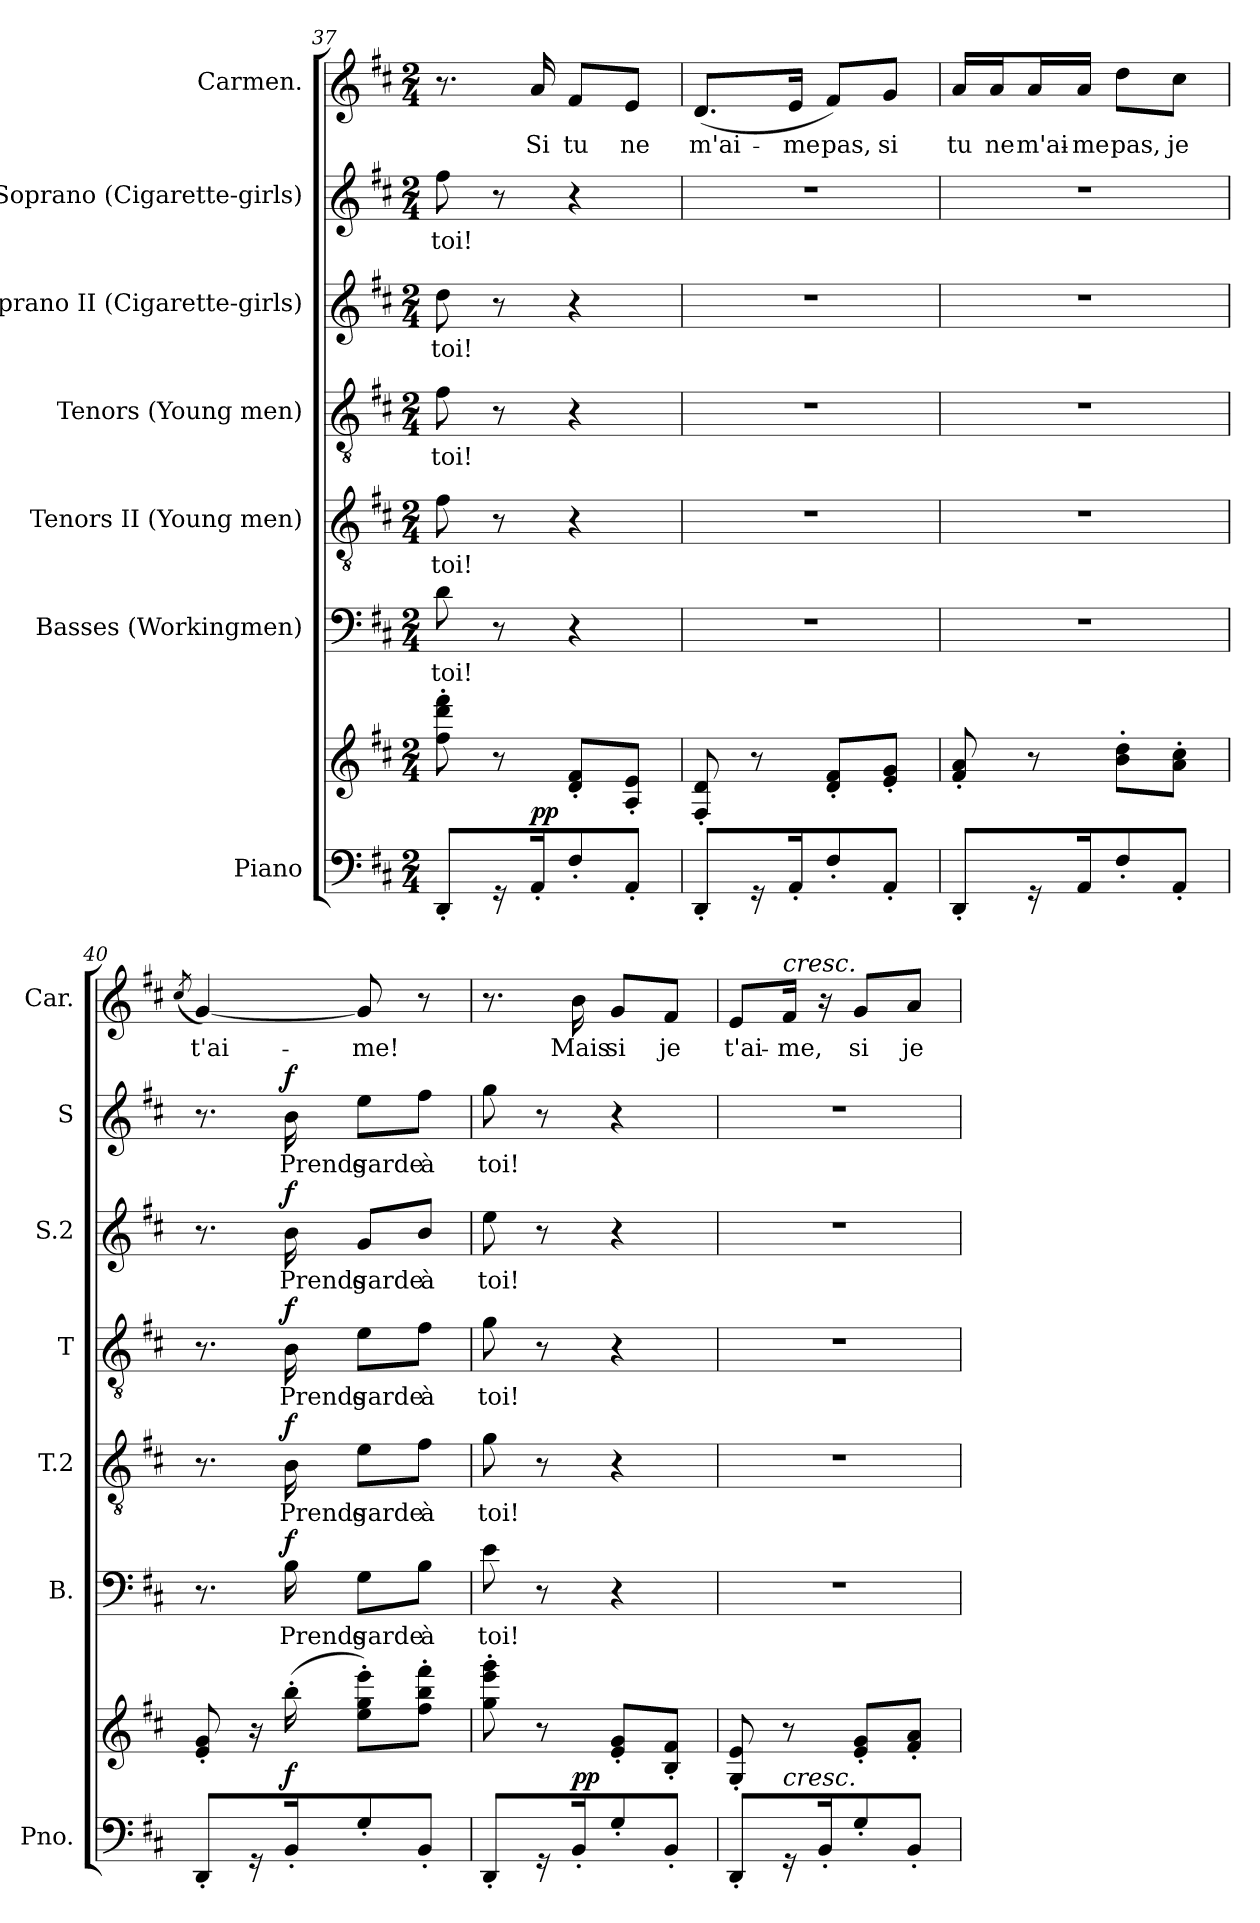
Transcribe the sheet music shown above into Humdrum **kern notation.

**kern	**kern	**dynam	**kern	**text	**dynam	**kern	**text	**dynam	**kern	**text	**dynam	**kern	**text	**dynam	**kern	**text	**dynam	**kern	**text
*part7	*part7	*part7	*part6	*part6	*part6	*part5	*part5	*part5	*part4	*part4	*part4	*part3	*part3	*part3	*part2	*part2	*part2	*part1	*part1
*staff8	*staff7	*staff7/8	*staff6	*staff6	*staff6	*staff5	*staff5	*staff5	*staff4	*staff4	*staff4	*staff3	*staff3	*staff3	*staff2	*staff2	*staff2	*staff1	*staff1
*I"Piano	*	*	*I"Basses (Workingmen)	*	*	*I"Tenors II (Young men)	*	*	*I"Tenors (Young men)	*	*	*I"Soprano II  (Cigarette-girls)	*	*	*I"Soprano (Cigarette-girls)	*	*	*I"Carmen.	*
*I'Pno.	*	*	*I'B.	*	*	*I'T.2	*	*	*I'T	*	*	*I'S.2	*	*	*I'S	*	*	*I'Car.	*
*clefF4	*clefG2	*	*clefF4	*	*	*clefGv2	*	*	*clefGv2	*	*	*clefG2	*	*	*clefG2	*	*	*clefG2	*
*k[f#c#]	*k[f#c#]	*	*k[f#c#]	*	*	*k[f#c#]	*	*	*k[f#c#]	*	*	*k[f#c#]	*	*	*k[f#c#]	*	*	*k[f#c#]	*
*M2/4	*M2/4	*	*M2/4	*	*	*M2/4	*	*	*M2/4	*	*	*M2/4	*	*	*M2/4	*	*	*M2/4	*
=37	=37	=37	=37	=37	=37	=37	=37	=37	=37	=37	=37	=37	=37	=37	=37	=37	=37	=37	=37
!	!	!	!	!LO:LY:b	!	!	!LO:LY:b	!	!	!LO:LY:b	!	!	!LO:LY:b	!	!	!LO:LY:b	!	!	!
8DD'/L	8ff#\' 8ddd\' 8fff#\'	.	8d\	toi!	.	8f#\	toi!	.	8f#\	toi!	.	8dd\	toi!	.	8ff#\	toi!	.	8.r	.
16r	8r	.	8r	.	.	8r	.	.	8r	.	.	8r	.	.	8r	.	.	.	.
!	!	!LO:DY:a=2	!	!	!	!	!	!	!	!	!	!	!	!	!	!	!	!	!LO:LY:b
16AA'/K	.	pp	.	.	.	.	.	.	.	.	.	.	.	.	.	.	.	16a/	Si
!	!	!	!	!	!	!	!	!	!	!	!	!	!	!	!	!	!	!	!LO:LY:b
8F#'/	8d/' 8f#/'L	.	4r	.	.	4r	.	.	4r	.	.	4r	.	.	4r	.	.	8f#/L	tu
!	!	!	!	!	!	!	!	!	!	!	!	!	!	!	!	!	!	!	!LO:LY:b
8AA'/J	8A/' 8e/'J	.	.	.	.	.	.	.	.	.	.	.	.	.	.	.	.	8e/J	ne
=38	=38	=38	=38	=38	=38	=38	=38	=38	=38	=38	=38	=38	=38	=38	=38	=38	=38	=38	=38
!	!	!	!	!	!	!	!	!	!	!	!	!	!	!	!	!	!	!	!LO:LY:b
8DD'/L	8F#/' 8d/'	.	2r	.	.	2r	.	.	2r	.	.	2r	.	.	2r	.	.	(<8.d/L	m'ai-
16r	8r	.	.	.	.	.	.	.	.	.	.	.	.	.	.	.	.	.	.
!	!	!	!	!	!	!	!	!	!	!	!	!	!	!	!	!	!	!	!LO:LY:b
16AA'/K	.	.	.	.	.	.	.	.	.	.	.	.	.	.	.	.	.	16e/Jk	-me
!	!	!	!	!	!	!	!	!	!	!	!	!	!	!	!	!	!	!	!LO:LY:b
8F#'/	8d/' 8f#/'L	.	.	.	.	.	.	.	.	.	.	.	.	.	.	.	.	8f#/L)	pas,
!	!	!	!	!	!	!	!	!	!	!	!	!	!	!	!	!	!	!	!LO:LY:b
8AA'/J	8e/' 8g/'J	.	.	.	.	.	.	.	.	.	.	.	.	.	.	.	.	8g/J	si
!!LO:PB:g=z
=39	=39	=39	=39	=39	=39	=39	=39	=39	=39	=39	=39	=39	=39	=39	=39	=39	=39	=39	=39
!	!	!	!	!	!	!	!	!	!	!	!	!	!	!	!	!	!	!	!LO:LY:b
8DD'/L	8f#/' 8a/'	.	2r	.	.	2r	.	.	2r	.	.	2r	.	.	2r	.	.	16a/LL	tu
!	!	!	!	!	!	!	!	!	!	!	!	!	!	!	!	!	!	!	!LO:LY:b
.	.	.	.	.	.	.	.	.	.	.	.	.	.	.	.	.	.	16a/J	ne
!	!	!	!	!	!	!	!	!	!	!	!	!	!	!	!	!	!	!	!LO:LY:b
16r	8r	.	.	.	.	.	.	.	.	.	.	.	.	.	.	.	.	16a/L	m'ai-
!	!	!	!	!	!	!	!	!	!	!	!	!	!	!	!	!	!	!	!LO:LY:b
16AA/K	.	.	.	.	.	.	.	.	.	.	.	.	.	.	.	.	.	16a/JJ	-me
!	!	!	!	!	!	!	!	!	!	!	!	!	!	!	!	!	!	!	!LO:LY:b
8F#'/	8b\' 8dd\'L	.	.	.	.	.	.	.	.	.	.	.	.	.	.	.	.	8dd\L	pas,
!	!	!	!	!	!	!	!	!	!	!	!	!	!	!	!	!	!	!	!LO:LY:b
8AA'/J	8a\' 8cc#\'J	.	.	.	.	.	.	.	.	.	.	.	.	.	.	.	.	8cc#\J	je
=40	=40	=40	=40	=40	=40	=40	=40	=40	=40	=40	=40	=40	=40	=40	=40	=40	=40	=40	=40
.	.	.	.	.	.	.	.	.	.	.	.	.	.	.	.	.	.	(<8qcc#/	.
!	!	!	!	!	!	!	!	!	!	!	!	!	!	!	!	!	!	!	!LO:LY:b
8DD'/L	8e/' 8g/'	.	8.r	.	.	8.r	.	.	8.r	.	.	8.r	.	.	8.r	.	.	[4g/)	t'ai-
16r	16r	.	.	.	.	.	.	.	.	.	.	.	.	.	.	.	.	.	.
!	!	!LO:DY:a=2	!	!LO:LY:b	!LO:DY:a	!	!LO:LY:b	!LO:DY:a	!	!LO:LY:b	!LO:DY:a	!	!LO:LY:b	!LO:DY:a	!	!LO:LY:b	!LO:DY:a	!	!
16BB'/K	(>16bb'\	f	16B\	Prends	f	16B\	Prends	f	16B\	Prends	f	16b\	Prends	f	16b\	Prends	f	.	.
!	!	!	!	!LO:LY:b	!	!	!LO:LY:b	!	!	!LO:LY:b	!	!	!LO:LY:b	!	!	!LO:LY:b	!	!	!LO:LY:b
8G'/	8ee\' 8gg\' 8eee\'L)	.	8G\L	garde	.	8e\L	garde	.	8e\L	garde	.	8g/L	garde	.	8ee\L	garde	.	8g/]	-me!
!	!	!	!	!LO:LY:b	!	!	!LO:LY:b	!	!	!LO:LY:b	!	!	!LO:LY:b	!	!	!LO:LY:b	!	!	!
8BB'/J	8ff#\' 8bb\' 8fff#\'J	.	8B\J	à	.	8f#\J	à	.	8f#\J	à	.	8b/J	à	.	8ff#\J	à	.	8r	.
=41	=41	=41	=41	=41	=41	=41	=41	=41	=41	=41	=41	=41	=41	=41	=41	=41	=41	=41	=41
!	!	!	!	!LO:LY:b	!	!	!LO:LY:b	!	!	!LO:LY:b	!	!	!LO:LY:b	!	!	!LO:LY:b	!	!	!
8DD'/L	8gg\' 8eee\' 8ggg\'	.	8e\	toi!	.	8g\	toi!	.	8g\	toi!	.	8ee\	toi!	.	8gg\	toi!	.	8.r	.
16r	8r	.	8r	.	.	8r	.	.	8r	.	.	8r	.	.	8r	.	.	.	.
!	!	!LO:DY:a=2	!	!	!	!	!	!	!	!	!	!	!	!	!	!	!	!	!LO:LY:b
16BB'/K	.	pp	.	.	.	.	.	.	.	.	.	.	.	.	.	.	.	16b\	Mais
!	!	!	!	!	!	!	!	!	!	!	!	!	!	!	!	!	!	!	!LO:LY:b
8G'/	8e/' 8g/'L	.	4r	.	.	4r	.	.	4r	.	.	4r	.	.	4r	.	.	8g/L	si
!	!	!	!	!	!	!	!	!	!	!	!	!	!	!	!	!	!	!	!LO:LY:b
8BB'/J	8B/' 8f#/'J	.	.	.	.	.	.	.	.	.	.	.	.	.	.	.	.	8f#/J	je
=42	=42	=42	=42	=42	=42	=42	=42	=42	=42	=42	=42	=42	=42	=42	=42	=42	=42	=42	=42
!	!	!	!	!	!	!	!	!	!	!	!	!	!	!	!	!	!	!	!LO:LY:b
8DD'/L	8G/' 8e/'	.	2r	.	.	2r	.	.	2r	.	.	2r	.	.	2r	.	.	8e/L	t'ai-
!	!	!	!	!	!	!	!	!	!	!	!	!	!	!	!	!	!	!LO:TX:a:i:t=cresc.	!
!LO:TX:a:i:t=cresc.	!	!	!	!	!	!	!	!	!	!	!	!	!	!	!	!	!	!	!
!	!	!	!	!	!	!	!	!	!	!	!	!	!	!	!	!	!	!	!LO:LY:b
16r	8r	.	.	.	.	.	.	.	.	.	.	.	.	.	.	.	.	16f#/Jk	-me,
16BB'/K	.	.	.	.	.	.	.	.	.	.	.	.	.	.	.	.	.	16r	.
!	!	!	!	!	!	!	!	!	!	!	!	!	!	!	!	!	!	!	!LO:LY:b
8G'/	8e/' 8g/'L	.	.	.	.	.	.	.	.	.	.	.	.	.	.	.	.	8g/L	si
!	!	!	!	!	!	!	!	!	!	!	!	!	!	!	!	!	!	!	!LO:LY:b
8BB'/J	8f#/' 8a/'J	.	.	.	.	.	.	.	.	.	.	.	.	.	.	.	.	8a/J	je
=	=	=	=	=	=	=	=	=	=	=	=	=	=	=	=	=	=	=	=
*-	*-	*-	*-	*-	*-	*-	*-	*-	*-	*-	*-	*-	*-	*-	*-	*-	*-	*-	*-
